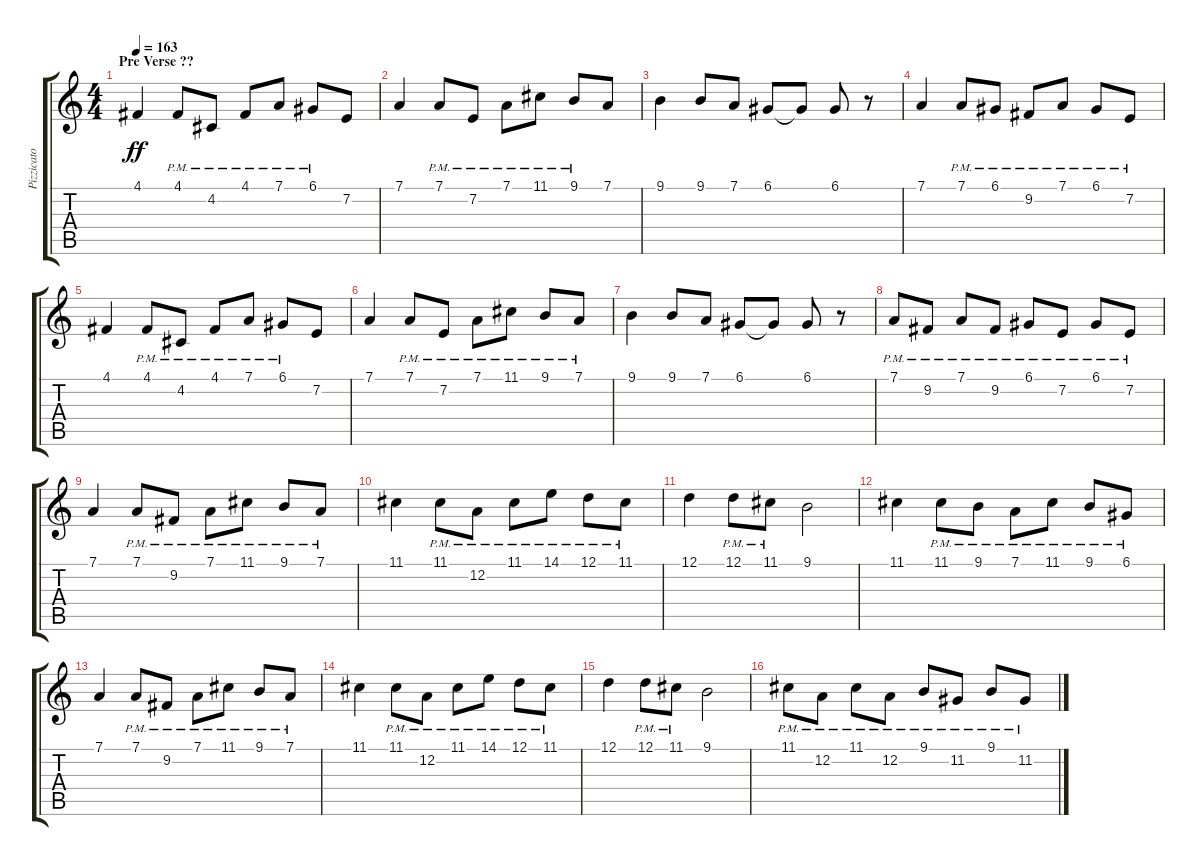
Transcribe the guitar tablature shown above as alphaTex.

\track ("Pizzicato" "Pizzicato") {instrument pizzicatostrings}
\staff {score tabs}
\tuning (D4 A3 F3 C3 G2 D2) {hide}
\ts (4 4)
\section ("" "Pre Verse ??")
\tempo 163
\clef g2
\ks c
4.1.4{dy ff} 4.1{pm}.8 4.2{pm}.8 4.1{pm}.8 7.1{pm}.8 6.1{pm}.8 7.2.8 |
7.1.4 7.1{pm}.8 7.2{pm}.8 7.1{pm}.8 11.1{pm}.8 9.1{pm}.8 7.1.8 |
9.1.4 9.1.8 7.1.8 6.1.8 6.1{t}.8 6.1.8 r.8 |
7.1.4 7.1{pm}.8 6.1{pm}.8 9.2{pm}.8 7.1{pm}.8 6.1{pm}.8 7.2{pm}.8 |
4.1.4 4.1{pm}.8 4.2{pm}.8 4.1{pm}.8 7.1{pm}.8 6.1{pm}.8 7.2.8 |
7.1.4 7.1{pm}.8 7.2{pm}.8 7.1{pm}.8 11.1{pm}.8 9.1{pm}.8 7.1{pm}.8 |
9.1.4 9.1.8 7.1.8 6.1.8 6.1{t}.8 6.1.8 r.8 |
7.1{pm}.8 9.2{pm}.8 7.1{pm}.8 9.2{pm}.8 6.1{pm}.8 7.2{pm}.8 6.1{pm}.8 7.2{pm}.8 |
7.1.4 7.1{pm}.8 9.2{pm}.8 7.1{pm}.8 11.1{pm}.8 9.1{pm}.8 7.1{pm}.8 |
11.1.4 11.1{pm}.8 12.2{pm}.8 11.1{pm}.8 14.1{pm}.8 12.1{pm}.8 11.1{pm}.8 |
12.1.4 12.1{pm}.8 11.1{pm}.8 9.1.2 |
11.1.4 11.1{pm}.8 9.1{pm}.8 7.1{pm}.8 11.1{pm}.8 9.1{pm}.8 6.1{pm}.8 |
7.1.4 7.1{pm}.8 9.2{pm}.8 7.1{pm}.8 11.1{pm}.8 9.1{pm}.8 7.1{pm}.8 |
11.1.4 11.1{pm}.8 12.2{pm}.8 11.1{pm}.8 14.1{pm}.8 12.1{pm}.8 11.1{pm}.8 |
12.1.4 12.1{pm}.8 11.1{pm}.8 9.1.2 |
11.1{pm}.8 12.2{pm}.8 11.1{pm}.8 12.2{pm}.8 9.1{pm}.8 11.2{pm}.8 9.1{pm}.8 11.2{pm}.8
